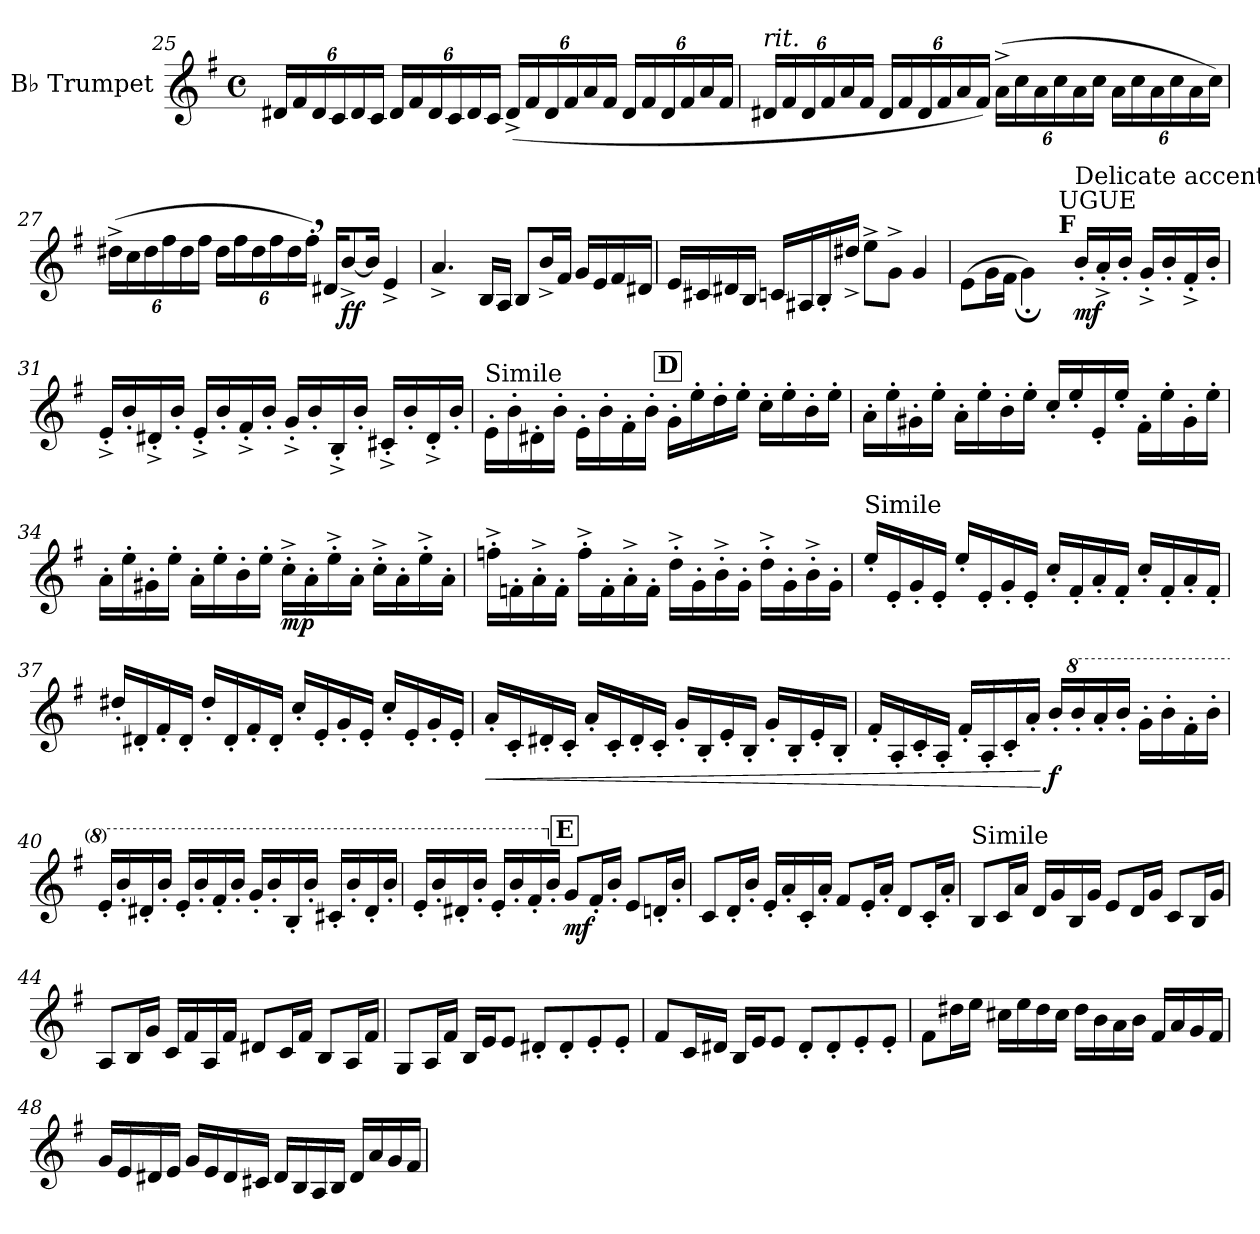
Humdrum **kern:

**kern	**dynam
*part1	*part1
*staff1	*staff1
*I"B♭ Trumpet	*
*I'B♭ Tpt.	*
*clefG2	*
*ITrd1c2	*
*k[b-]	*
*M4/4	*
*met(c)	*
*Xbrackettup	*
=25	=25
24c#X/LL	.
24e/	.
24c#/	.
24B-/	.
24c#/	.
24B-/JJ	.
24c#/LL	.
24e/	.
24c#/	.
24B-/	.
24c#/	.
24B-/JJ	.
(24c#^/LL	.
24e/	.
24c#/	.
24e/	.
24g/	.
24e/JJ	.
24c#/LL	.
24e/	.
24c#/	.
24e/	.
24g/	.
24e/JJ	.
!!LO:LB:g=z
=26	=26
*MM73	*
!LO:TX:a:i:t=rit.	!
24c#X/LL	.
24e/	.
24c#/	.
24e/	.
24g/	.
24e/JJ	.
*MM70	*
24c#/LL	.
24e/	.
24c#/	.
24e/	.
24g/	.
24e/JJ)	.
*MM67	*
(24g^\LL	.
24b-\	.
24g\	.
24b-\	.
24g\	.
24b-\JJ	.
*MM65	*
24g\LL	.
24b-\	.
24g\	.
24b-\	.
24g\	.
24b-\JJ)	.
=27	=27
*MM62	*
(24cc#X^\LL	.
24b-\	.
24cc#\	.
24ee\	.
24cc#\	.
24ee\JJ	.
*MM55	*
24cc#\LL	.
24ee\	.
24cc#\	.
24ee\	.
24cc#\	.
24ee',\JJ)	.
*MM45	*
16c#X/KL	.
!	!LO:DY:b
[8a^/	ff
16a/Jk]	.
4d^/	.
=28	=28
4.g^/	.
16A/LL	.
16G/JJ	.
8A/L	.
*MM20	*
16a^/L	.
*MM45	*
16e/JJ	.
16f/LL	.
16d/	.
16e/	.
16c#X/JJ	.
!!LO:PB:g=z
=29	=29
16d/LL	.
16Bn/	.
16c#X/	.
16A/JJ	.
*MM43	*
16B-X/LL	.
16G#X/	.
16A'/	.
16cc#X^/JJ	.
*MM32	*
8dd^\L	.
8f^\J	.
4f/	.
=30	=30
*^	*
2ryy	(>8d\L	.
.	16f\L	.
.	16e\JJ	.
*MM35	*	*
.	4f;\)	.
*MM10	*	*
!LO:TX:a:B:t=F	!	!
!LO:TX:a:t=UGUE	!	!
16ryy	2ryy	.
*MM74	*	*
!LO:TX:a:t=Delicate accents	!	!
!	!	!LO:DY:b
16a'/LL	.	mf
16g^'/	.	.
16a'/JJ	.	.
16f^'/LL	.	.
16a'/	.	.
16e^'/	.	.
16a'/JJ	.	.
*v	*v	*
=31	=31
16d^'/LL	.
16a'/	.
16c#X^'/	.
16a'/JJ	.
16d^'/LL	.
16a'/	.
16e^'/	.
16a'/JJ	.
16f^'/LL	.
16a'/	.
16A^'/	.
16a'/JJ	.
16Bn^'/LL	.
16a'/	.
16c#^'/	.
16a'/JJ	.
!!LO:REH:place=s1:a:B:fs=14:t=D:qo=2
=32	=32
!LO:TX:a:t=Simile	!
16d'\LL	.
16a'\	.
16c#X'\	.
16a'\JJ	.
16d'\LL	.
16a'\	.
16e'\	.
16a'\JJ	.
16f'\LL	.
16dd'\	.
16cc'\	.
16dd'\JJ	.
16b-'\LL	.
16dd'\	.
16a'\	.
16dd'\JJ	.
!!LO:LB:g=z
=33	=33
16g'\LL	.
16dd'\	.
16f#X'\	.
16dd'\JJ	.
16g'\LL	.
16dd'\	.
16a'\	.
16dd'\JJ	.
16b-'/LL	.
16dd'/	.
16d'/	.
16dd'/JJ	.
16e'\LL	.
16dd'\	.
16f#'\	.
16dd'\JJ	.
=34	=34
16g'\LL	.
16dd'\	.
16f#X'\	.
16dd'\JJ	.
16g'\LL	.
16dd'\	.
16a'\	.
16dd'\JJ	.
!	!LO:DY:b
16b-'^\LL	mp
16g'\	.
16dd'^\	.
16g'\JJ	.
16b-'^\LL	.
16g'\	.
16dd'^\	.
16g'\JJ	.
=35	=35
16ee-X'^\LL	.
16e-X'\	.
16g'^\	.
16e-'\JJ	.
16ee-'^\LL	.
16e-'\	.
16g'^\	.
16e-'\JJ	.
16cc'^\LL	.
16f'\	.
16a'^\	.
16f'\JJ	.
16cc'^\LL	.
16f'\	.
16a'^\	.
16f'\JJ	.
=36	=36
!LO:TX:a:t=Simile	!
16dd'/LL	.
16d'/	.
16f'/	.
16d'/JJ	.
16dd'/LL	.
16d'/	.
16f'/	.
16d'/JJ	.
16b-'/LL	.
16e'/	.
16g'/	.
16e'/JJ	.
16b-'/LL	.
16e'/	.
16g'/	.
16e'/JJ	.
!!LO:LB:g=z
=37	=37
16cc#X'/LL	.
16c#X'/	.
16e'/	.
16c#'/JJ	.
16cc#'/LL	.
16c#'/	.
16e'/	.
16c#'/JJ	.
16b-'/LL	.
16d'/	.
16f'/	.
16d'/JJ	.
16b-'/LL	.
16d'/	.
16f'/	.
16d'/JJ	.
=38	=38
!	!LO:HP:b
16g'/LL	<
16B-'/	.
16c#X'/	.
16B-'/JJ	.
16g'/LL	.
16B-'/	.
16c#'/	.
16B-'/JJ	.
16f'/LL	.
16A'/	.
16d'/	.
16A'/JJ	.
16f'/LL	.
16A'/	.
16d'/	.
16A'/JJ	.
=39	=39
16e'/LL	.
16G'/	.
16B-'/	.
16G'/JJ	.
16e'/LL	.
16G'/	.
16B-'/	.
16g'/JJ	.
!	!LO:DY:n=1:b
16a'/LL	[ f
*8va	*
16aa'/	.
16gg'/	.
16aa'/JJ	.
16ff'\LL	.
16aa'\	.
16ee'\	.
16aa'\JJ	.
!!LO:LB:g=z
=40	=40
16dd'/LL	.
16aa'/	.
16cc#X'/	.
16aa'/JJ	.
16dd'/LL	.
16aa'/	.
16ee'/	.
16aa'/JJ	.
16ff'/LL	.
16aa'/	.
16a'/	.
16aa'/JJ	.
16bn'/LL	.
16aa'/	.
16cc#'/	.
16aa'/JJ	.
!!LO:REH:place=s1:a:B:fs=14:t=E:qo=2
=41	=41
16dd'/LL	.
16aa'/	.
16cc#X'/	.
16aa'/JJ	.
16dd'/LL	.
16aa'/	.
16ee'/	.
*X8va	*
16a'/JJ	.
!	!LO:DY:b
8f/L	mf
16e'/L	.
16a'/JJ	.
8d/L	.
16cn'/L	.
16a'/JJ	.
=42	=42
8B-/L	.
16c'/L	.
16a'/JJ	.
16d'/LL	.
16g'/	.
16B-'/	.
16g'/JJ	.
8e/L	.
16d'/L	.
16g'/JJ	.
8c/L	.
16B-'/L	.
16g'/JJ	.
=43	=43
!LO:TX:a:t=Simile	!
8A/L	.
16B-/L	.
16g/JJ	.
16c/LL	.
16f/	.
16A/	.
16f/JJ	.
8d/L	.
16c/L	.
16f/JJ	.
8B-/L	.
16A/L	.
16f/JJ	.
!!LO:LB:g=z
=44	=44
8G/L	.
16A/L	.
16f/JJ	.
16B-/LL	.
16e/	.
16G/	.
16e/JJ	.
8c#X/L	.
16B-/L	.
16e/JJ	.
8A/L	.
16G/L	.
16e/JJ	.
=45	=45
8F/L	.
16G/L	.
16e/JJ	.
16A/LL	.
16d/J	.
8d/J	.
8c#X'/L	.
8c#'/	.
8d'/	.
8d'/J	.
=46	=46
8e/L	.
16B-/L	.
16c#X/JJ	.
16A/LL	.
16d/J	.
8d/J	.
8c#'/L	.
8c#'/	.
8d'/	.
8d'/J	.
=47	=47
8e\L	.
16cc#X\L	.
16dd\JJ	.
16bn\LL	.
16dd\	.
16cc#\	.
16b\JJ	.
16cc#\LL	.
16a\	.
16g\	.
16a\JJ	.
16e/LL	.
16g/	.
16f/	.
16e/JJ	.
!!LO:LB:g=z
=48	=48
16f/LL	.
16d/	.
16c#X/	.
16d/JJ	.
16f/LL	.
16d/	.
16c#/	.
16Bn/JJ	.
16c#/LL	.
16A/	.
16G/	.
16A/JJ	.
16c#/LL	.
16g/	.
16f/	.
16e/JJ	.
=	=
*-	*-
